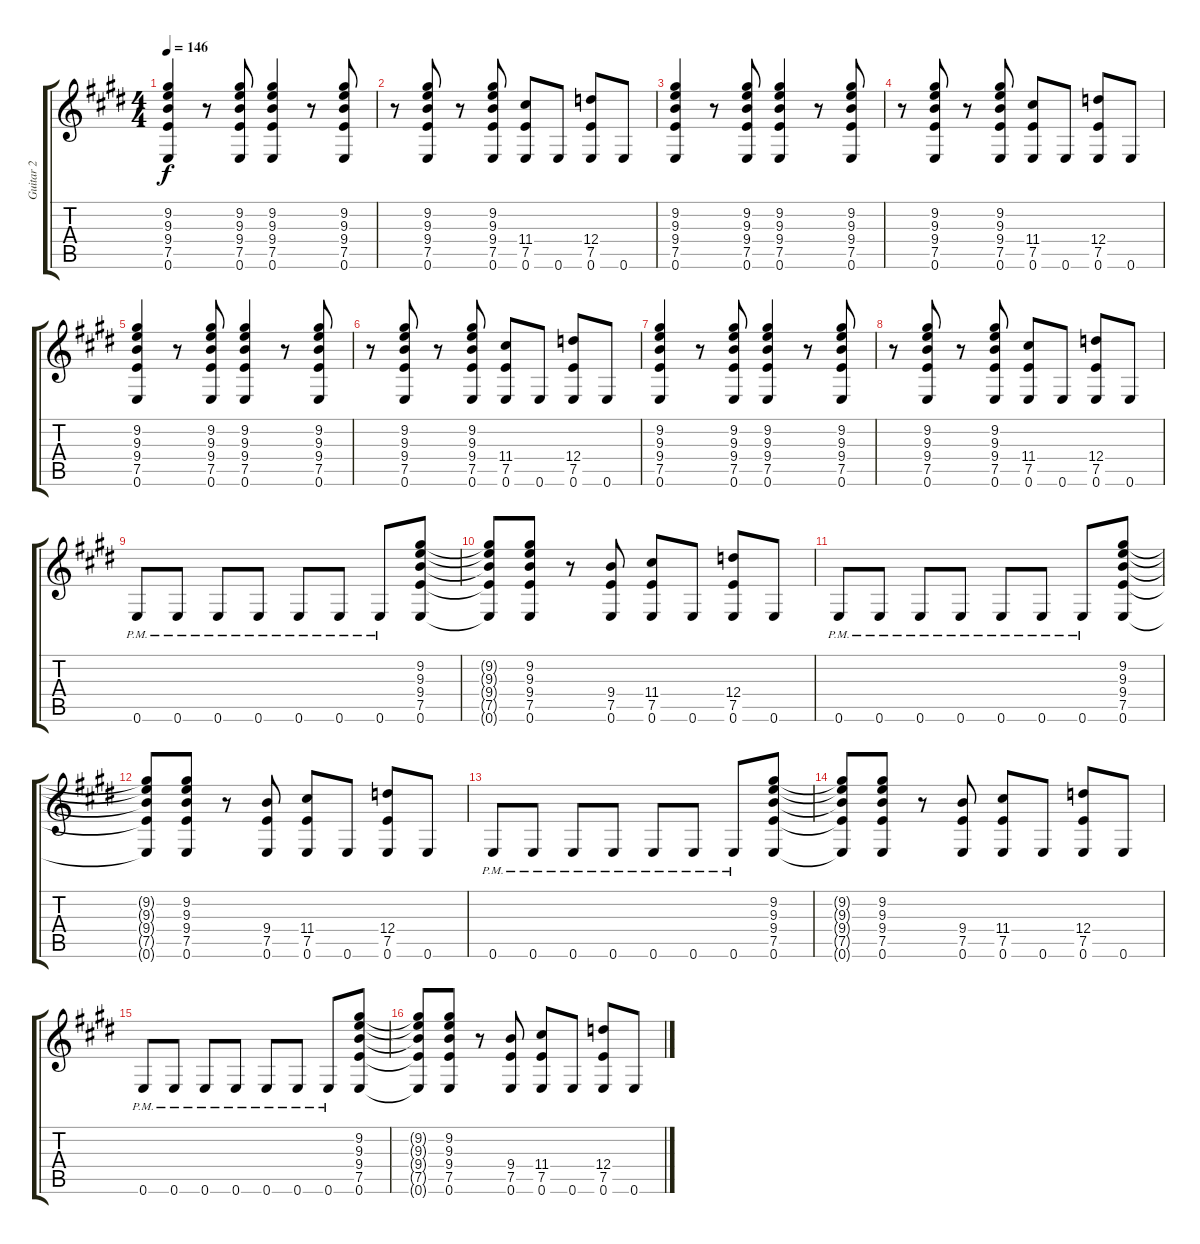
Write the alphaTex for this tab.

\track ("Guitar 2" "Guitar 2") {instrument distortionguitar}
\staff {score tabs}
\tuning (E4 B3 G3 D3 A2 E2) {hide}
\ts (4 4)
\tempo 146
\clef g2
\ks e
(9.2 9.3 9.4 7.5 0.6).4{dy f instrument distortionguitar} r.8 (9.2 9.3 9.4 7.5 0.6).8 (9.2 9.3 9.4 7.5 0.6).4 r.8 (9.2 9.3 9.4 7.5 0.6).8 |
r.8 (9.2 9.3 9.4 7.5 0.6).8 r.8 (9.2 9.3 9.4 7.5 0.6).8 (11.4 7.5 0.6).8 0.6.8 (12.4 7.5 0.6).8 0.6.8 |
(9.2 9.3 9.4 7.5 0.6).4 r.8 (9.2 9.3 9.4 7.5 0.6).8 (9.2 9.3 9.4 7.5 0.6).4 r.8 (9.2 9.3 9.4 7.5 0.6).8 |
r.8 (9.2 9.3 9.4 7.5 0.6).8 r.8 (9.2 9.3 9.4 7.5 0.6).8 (11.4 7.5 0.6).8 0.6.8 (12.4 7.5 0.6).8 0.6.8 |
(9.2 9.3 9.4 7.5 0.6).4 r.8 (9.2 9.3 9.4 7.5 0.6).8 (9.2 9.3 9.4 7.5 0.6).4 r.8 (9.2 9.3 9.4 7.5 0.6).8 |
r.8 (9.2 9.3 9.4 7.5 0.6).8 r.8 (9.2 9.3 9.4 7.5 0.6).8 (11.4 7.5 0.6).8 0.6.8 (12.4 7.5 0.6).8 0.6.8 |
(9.2 9.3 9.4 7.5 0.6).4 r.8 (9.2 9.3 9.4 7.5 0.6).8 (9.2 9.3 9.4 7.5 0.6).4 r.8 (9.2 9.3 9.4 7.5 0.6).8 |
r.8 (9.2 9.3 9.4 7.5 0.6).8 r.8 (9.2 9.3 9.4 7.5 0.6).8 (11.4 7.5 0.6).8 0.6.8 (12.4 7.5 0.6).8 0.6.8 |
0.6{pm}.8 0.6{pm}.8 0.6{pm}.8 0.6{pm}.8 0.6{pm}.8 0.6{pm}.8 0.6{pm}.8 (9.2 9.3 9.4 7.5 0.6).8 |
(9.2{t} 9.3{t} 9.4{t} 7.5{t} 0.6{t}).8 (9.2 9.3 9.4 7.5 0.6).8 r.8 (9.4 7.5 0.6).8 (11.4 7.5 0.6).8 0.6.8 (12.4 7.5 0.6).8 0.6.8 |
0.6{pm}.8 0.6{pm}.8 0.6{pm}.8 0.6{pm}.8 0.6{pm}.8 0.6{pm}.8 0.6{pm}.8 (9.2 9.3 9.4 7.5 0.6).8 |
(9.2{t} 9.3{t} 9.4{t} 7.5{t} 0.6{t}).8 (9.2 9.3 9.4 7.5 0.6).8 r.8 (9.4 7.5 0.6).8 (11.4 7.5 0.6).8 0.6.8 (12.4 7.5 0.6).8 0.6.8 |
0.6{pm}.8 0.6{pm}.8 0.6{pm}.8 0.6{pm}.8 0.6{pm}.8 0.6{pm}.8 0.6{pm}.8 (9.2 9.3 9.4 7.5 0.6).8 |
(9.2{t} 9.3{t} 9.4{t} 7.5{t} 0.6{t}).8 (9.2 9.3 9.4 7.5 0.6).8 r.8 (9.4 7.5 0.6).8 (11.4 7.5 0.6).8 0.6.8 (12.4 7.5 0.6).8 0.6.8 |
0.6{pm}.8 0.6{pm}.8 0.6{pm}.8 0.6{pm}.8 0.6{pm}.8 0.6{pm}.8 0.6{pm}.8 (9.2 9.3 9.4 7.5 0.6).8 |
(9.2{t} 9.3{t} 9.4{t} 7.5{t} 0.6{t}).8 (9.2 9.3 9.4 7.5 0.6).8 r.8 (9.4 7.5 0.6).8 (11.4 7.5 0.6).8 0.6.8 (12.4 7.5 0.6).8 0.6.8
